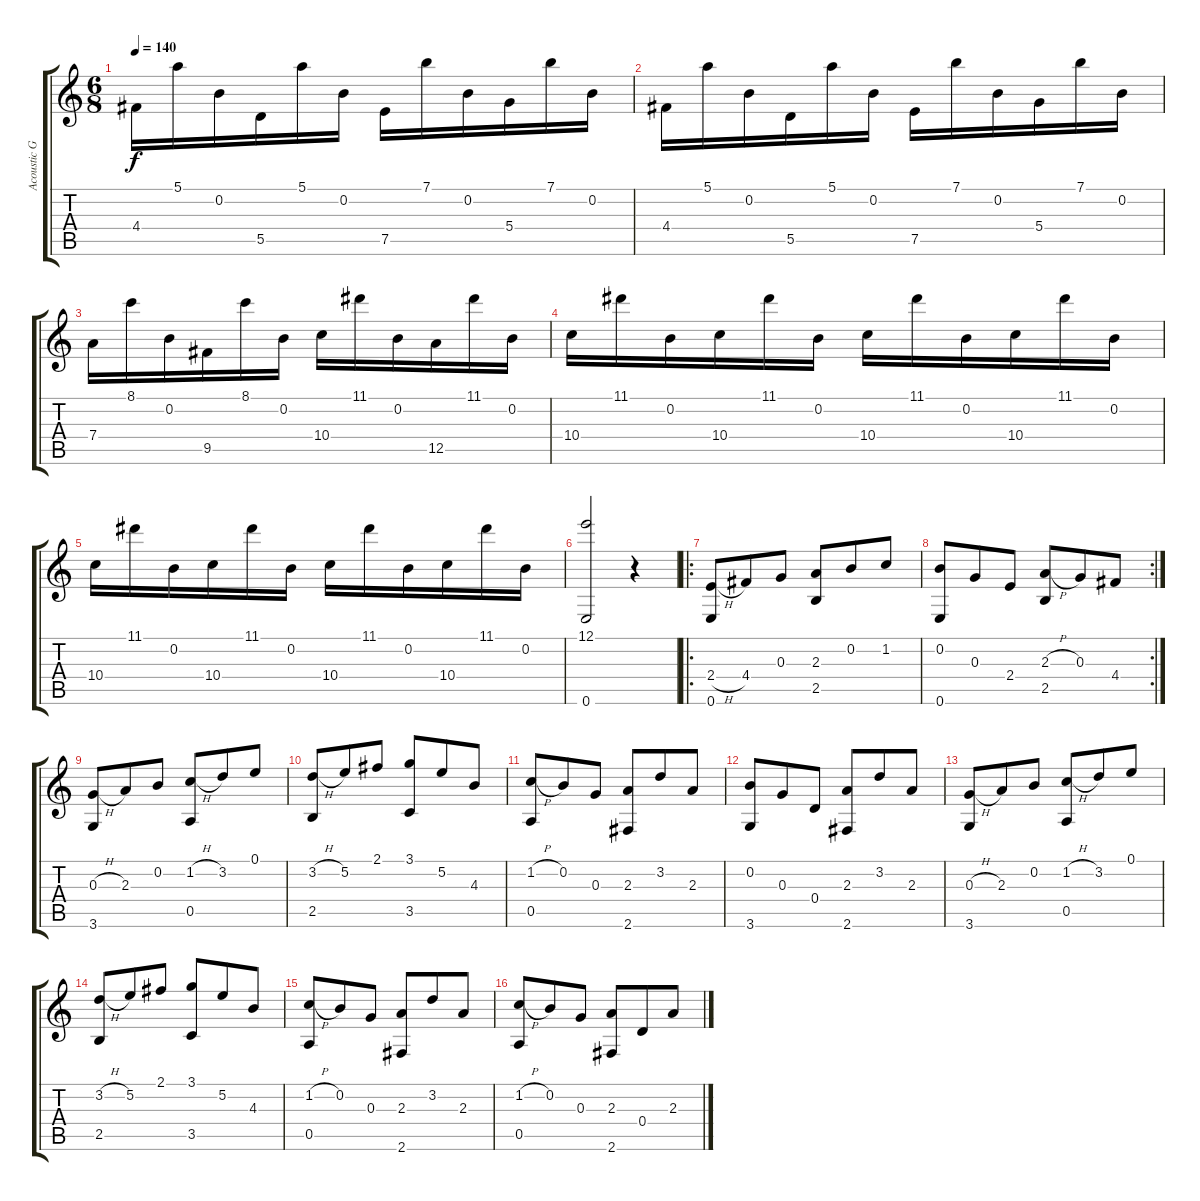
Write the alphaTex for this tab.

\track ("Acoustic Guitar" "Acoustic G") {instrument acousticguitarsteel}
\staff {score tabs}
\tuning (E4 B3 G3 D3 A2 E2) {hide}
\ts (6 8)
\tempo 140
\clef g2
\ks c
4.4.16{dy f} 5.1.16 0.2.16 5.5.16 5.1.16 0.2.16 7.5.16 7.1.16 0.2.16 5.4.16 7.1.16 0.2.16 |
4.4.16 5.1.16 0.2.16 5.5.16 5.1.16 0.2.16 7.5.16 7.1.16 0.2.16 5.4.16 7.1.16 0.2.16 |
7.4.16 8.1.16 0.2.16 9.5.16 8.1.16 0.2.16 10.4.16 11.1.16 0.2.16 12.5.16 11.1.16 0.2.16 |
10.4.16 11.1.16 0.2.16 10.4.16 11.1.16 0.2.16 10.4.16 11.1.16 0.2.16 10.4.16 11.1.16 0.2.16 |
10.4.16 11.1.16 0.2.16 10.4.16 11.1.16 0.2.16 10.4.16 11.1.16 0.2.16 10.4.16 11.1.16 0.2.16 |
(12.1 0.6).2 r.4 |
\ro
(2.4{h} 0.6).8 4.4.8 0.3.8 (2.3 2.5).8 0.2.8 1.2.8 |
\rc 2
(0.2 0.6).8 0.3.8 2.4.8 (2.3{h} 2.5).8 0.3.8 4.4.8 |
(0.3{h} 3.6).8 2.3.8 0.2.8 (1.2{h} 0.5).8 3.2.8 0.1.8 |
(3.2{h} 2.5).8 5.2.8 2.1.8 (3.1 3.5).8 5.2.8 4.3.8 |
(1.2{h} 0.5).8 0.2.8 0.3.8 (2.3 2.6).8 3.2.8 2.3.8 |
(0.2 3.6).8 0.3.8 0.4.8 (2.3 2.6).8 3.2.8 2.3.8 |
(0.3{h} 3.6).8 2.3.8 0.2.8 (1.2{h} 0.5).8 3.2.8 0.1.8 |
(3.2{h} 2.5).8 5.2.8 2.1.8 (3.1 3.5).8 5.2.8 4.3.8 |
(1.2{h} 0.5).8 0.2.8 0.3.8 (2.3 2.6).8 3.2.8 2.3.8 |
(1.2{h} 0.5).8 0.2.8 0.3.8 (2.3 2.6).8 0.4.8 2.3.8
